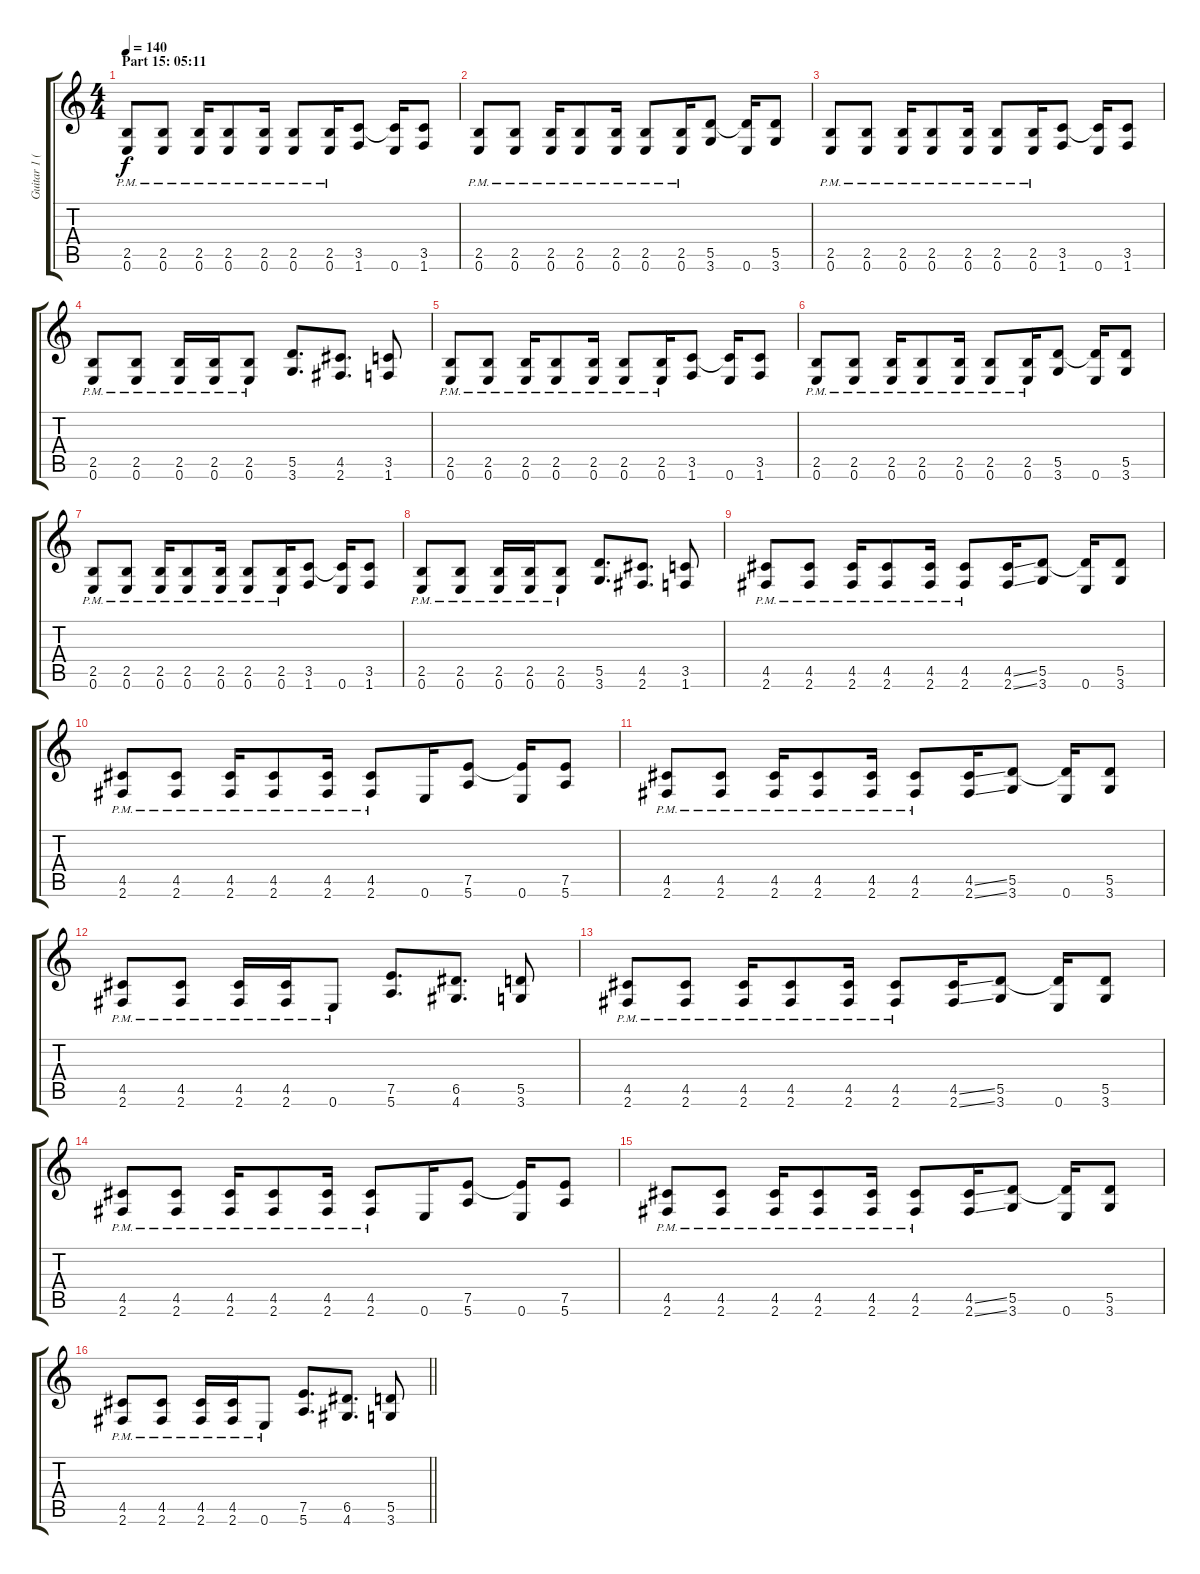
\track ("Guitar 1 (Distortion)" "Guitar 1 (") {instrument distortionguitar}
\staff {score tabs}
\tuning (E4 B3 G3 D3 A2 E2) {hide}
\ts (4 4)
\section ("" "Part 15: 05:11")
\tempo 140
\clef g2
\ks c
(2.5{pm} 0.6{pm}).8{dy f} (2.5{pm} 0.6{pm}).8 (2.5{pm} 0.6{pm}).16 (2.5{pm} 0.6{pm}).8 (2.5{pm} 0.6{pm}).16 (2.5{pm} 0.6{pm}).8 (2.5{pm} 0.6{pm}).16 (3.5 1.6).8 (3.5{t} 0.6).16 (3.5 1.6).8 |
(2.5{pm} 0.6{pm}).8 (2.5{pm} 0.6{pm}).8 (2.5{pm} 0.6{pm}).16 (2.5{pm} 0.6{pm}).8 (2.5{pm} 0.6{pm}).16 (2.5{pm} 0.6{pm}).8 (2.5{pm} 0.6{pm}).16 (5.5 3.6).8 (5.5{t} 0.6).16 (5.5 3.6).8 |
(2.5{pm} 0.6{pm}).8 (2.5{pm} 0.6{pm}).8 (2.5{pm} 0.6{pm}).16 (2.5{pm} 0.6{pm}).8 (2.5{pm} 0.6{pm}).16 (2.5{pm} 0.6{pm}).8 (2.5{pm} 0.6{pm}).16 (3.5 1.6).8 (3.5{t} 0.6).16 (3.5 1.6).8 |
(2.5{pm} 0.6{pm}).8 (2.5{pm} 0.6{pm}).8 (2.5{pm} 0.6{pm}).16 (2.5{pm} 0.6{pm}).16 (2.5{pm} 0.6{pm}).8 (5.5 3.6).8{d} (4.5 2.6).8{d} (3.5 1.6).8 |
(2.5{pm} 0.6{pm}).8 (2.5{pm} 0.6{pm}).8 (2.5{pm} 0.6{pm}).16 (2.5{pm} 0.6{pm}).8 (2.5{pm} 0.6{pm}).16 (2.5{pm} 0.6{pm}).8 (2.5{pm} 0.6{pm}).16 (3.5 1.6).8 (3.5{t} 0.6).16 (3.5 1.6).8 |
(2.5{pm} 0.6{pm}).8 (2.5{pm} 0.6{pm}).8 (2.5{pm} 0.6{pm}).16 (2.5{pm} 0.6{pm}).8 (2.5{pm} 0.6{pm}).16 (2.5{pm} 0.6{pm}).8 (2.5{pm} 0.6{pm}).16 (5.5 3.6).8 (5.5{t} 0.6).16 (5.5 3.6).8 |
(2.5{pm} 0.6{pm}).8 (2.5{pm} 0.6{pm}).8 (2.5{pm} 0.6{pm}).16 (2.5{pm} 0.6{pm}).8 (2.5{pm} 0.6{pm}).16 (2.5{pm} 0.6{pm}).8 (2.5{pm} 0.6{pm}).16 (3.5 1.6).8 (3.5{t} 0.6).16 (3.5 1.6).8 |
(2.5{pm} 0.6{pm}).8 (2.5{pm} 0.6{pm}).8 (2.5{pm} 0.6{pm}).16 (2.5{pm} 0.6{pm}).16 (2.5{pm} 0.6{pm}).8 (5.5 3.6).8{d} (4.5 2.6).8{d} (3.5 1.6).8 |
(4.5{pm} 2.6{pm}).8 (4.5{pm} 2.6{pm}).8 (4.5{pm} 2.6{pm}).16 (4.5{pm} 2.6{pm}).8 (4.5{pm} 2.6{pm}).16 (4.5{pm} 2.6{pm}).8 (4.5{ss} 2.6{ss}).16 (5.5 3.6).8 (5.5{t} 0.6).16 (5.5 3.6).8 |
(4.5{pm} 2.6{pm}).8 (4.5{pm} 2.6{pm}).8 (4.5{pm} 2.6{pm}).16 (4.5{pm} 2.6{pm}).8 (4.5{pm} 2.6{pm}).16 (4.5{pm} 2.6{pm}).8 0.6.16 (7.5 5.6).8 (7.5{t} 0.6).16 (7.5 5.6).8 |
(4.5{pm} 2.6{pm}).8 (4.5{pm} 2.6{pm}).8 (4.5{pm} 2.6{pm}).16 (4.5{pm} 2.6{pm}).8 (4.5{pm} 2.6{pm}).16 (4.5{pm} 2.6{pm}).8 (4.5{ss} 2.6{ss}).16 (5.5 3.6).8 (5.5{t} 0.6).16 (5.5 3.6).8 |
(4.5{pm} 2.6{pm}).8 (4.5{pm} 2.6{pm}).8 (4.5{pm} 2.6{pm}).16 (4.5{pm} 2.6{pm}).16 0.6{pm}.8 (7.5 5.6).8{d} (6.5 4.6).8{d} (5.5 3.6).8 |
(4.5{pm} 2.6{pm}).8 (4.5{pm} 2.6{pm}).8 (4.5{pm} 2.6{pm}).16 (4.5{pm} 2.6{pm}).8 (4.5{pm} 2.6{pm}).16 (4.5{pm} 2.6{pm}).8 (4.5{ss} 2.6{ss}).16 (5.5 3.6).8 (5.5{t} 0.6).16 (5.5 3.6).8 |
(4.5{pm} 2.6{pm}).8 (4.5{pm} 2.6{pm}).8 (4.5{pm} 2.6{pm}).16 (4.5{pm} 2.6{pm}).8 (4.5{pm} 2.6{pm}).16 (4.5{pm} 2.6{pm}).8 0.6.16 (7.5 5.6).8 (7.5{t} 0.6).16 (7.5 5.6).8 |
(4.5{pm} 2.6{pm}).8 (4.5{pm} 2.6{pm}).8 (4.5{pm} 2.6{pm}).16 (4.5{pm} 2.6{pm}).8 (4.5{pm} 2.6{pm}).16 (4.5{pm} 2.6{pm}).8 (4.5{ss} 2.6{ss}).16 (5.5 3.6).8 (5.5{t} 0.6).16 (5.5 3.6).8 |
\barLineRight lightlight
(4.5{pm} 2.6{pm}).8 (4.5{pm} 2.6{pm}).8 (4.5{pm} 2.6{pm}).16 (4.5{pm} 2.6{pm}).16 0.6{pm}.8 (7.5 5.6).8{d} (6.5 4.6).8{d} (5.5 3.6).8
